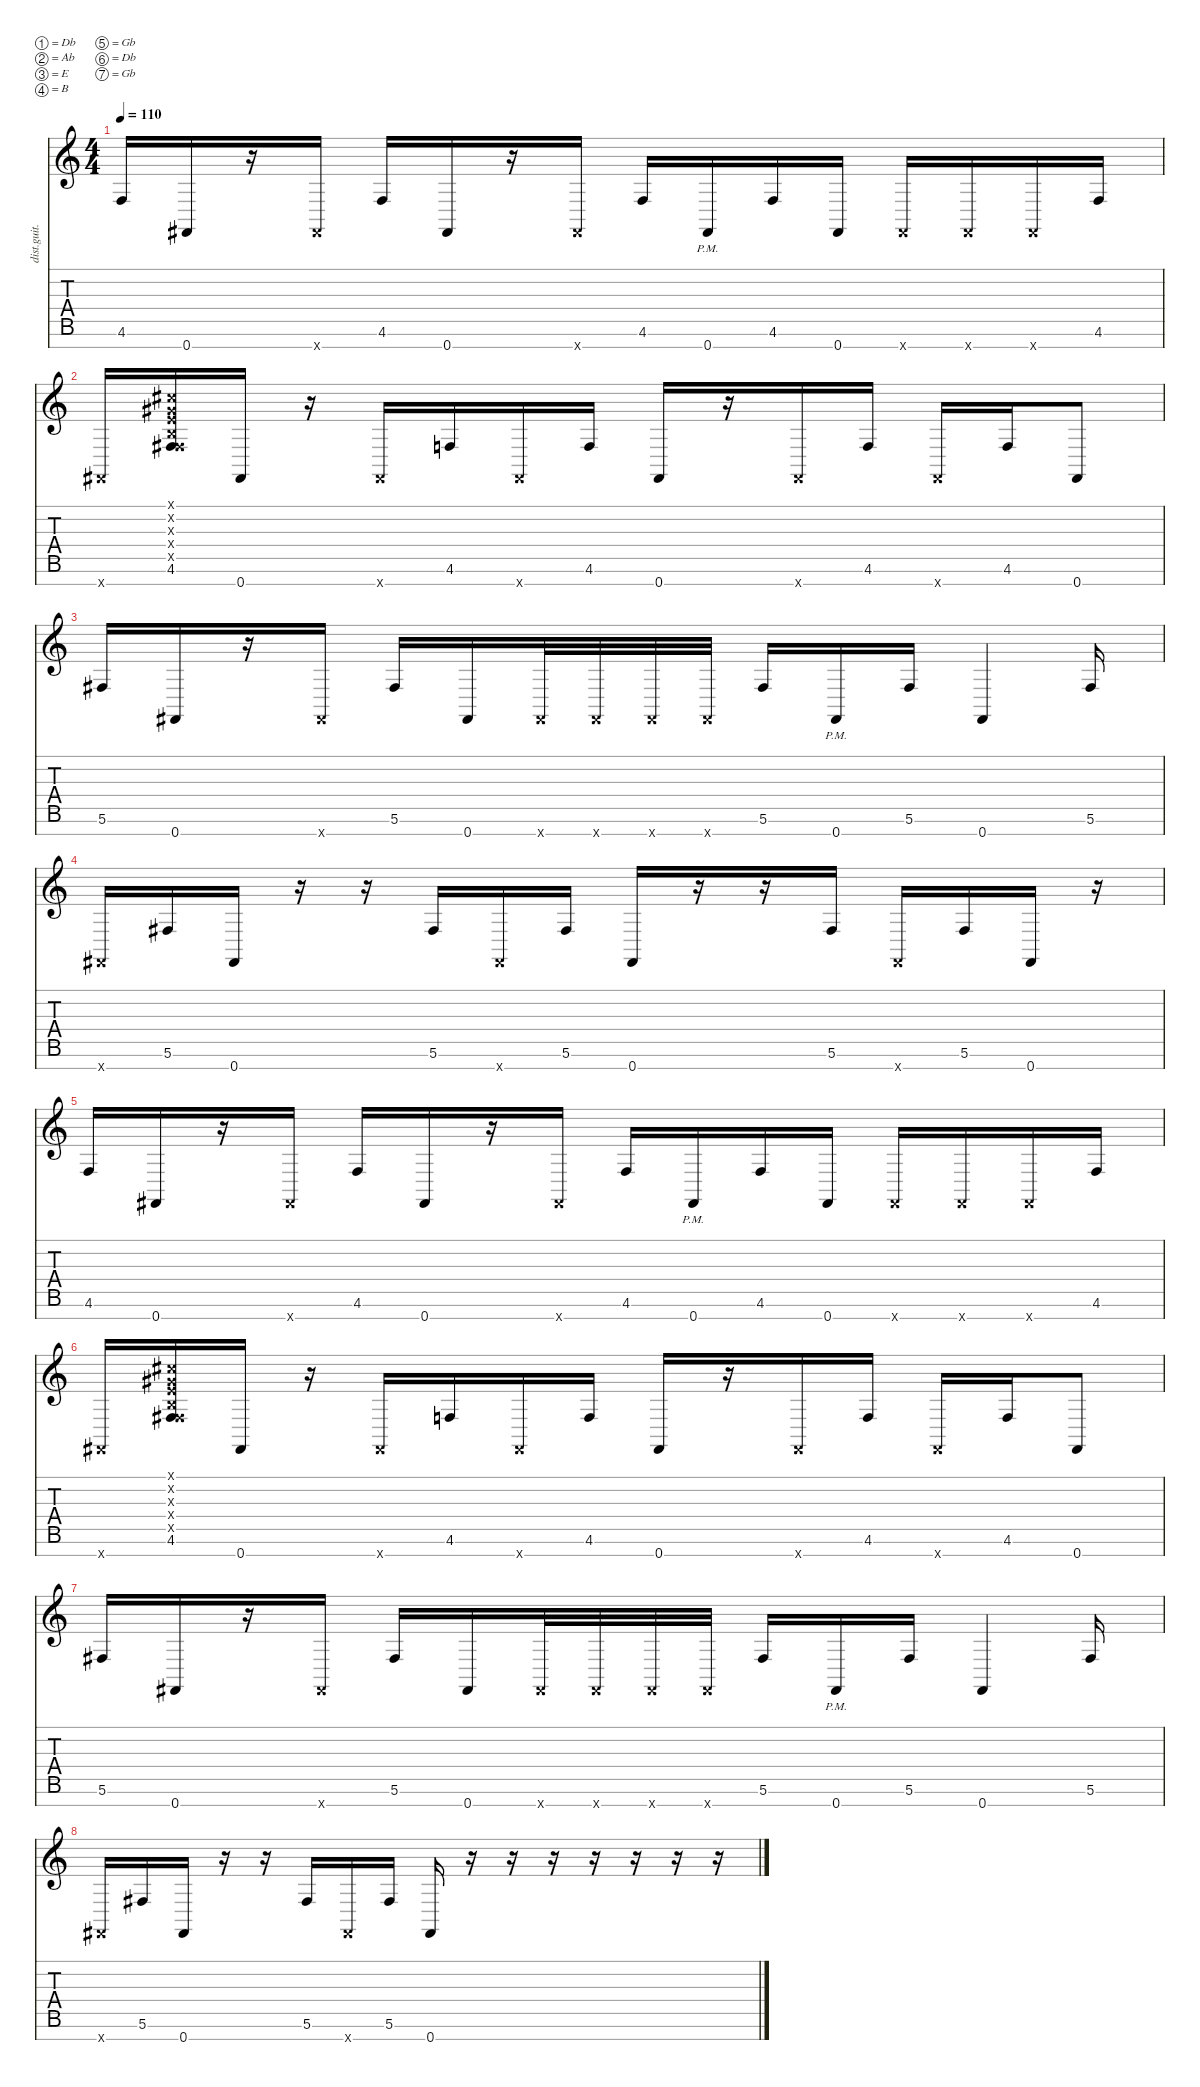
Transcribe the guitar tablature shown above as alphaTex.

\defaultSystemsLayout 4
\hideDynamics
\bracketExtendMode nobrackets
\otherSystemsTrackNameOrientation horizontal
\track ("Distortion Guitar" "dist.guit.") {instrument distortionguitar}
\staff {score tabs}
\tuning (Db4 Ab3 E3 B2 Gb2 Db2 Gb1)
\ts (4 4)
\tempo 110
\clef g2
\ks c
4.6.16{dy mf beam Up} 0.7{acc #}.16{beam Up} r.16{beam Up} 0.7{x acc #}.16{beam Up} 4.6.16{beam Up} 0.7{acc #}.16{beam Up} r.16{beam Up} 0.7{x acc #}.16{beam Up} 4.6.16{beam Up} 0.7{pm acc #}.16{beam Up} 4.6.16{beam Up} 0.7{acc #}.16{beam Up} 0.7{x acc #}.16{beam Up} 0.7{x acc #}.16{beam Up} 0.7{x acc #}.16{beam Up} 4.6.16{beam Up} |
0.7{x acc #}.16{beam Up} (4.6 0.1{x acc #} 0.2{x acc #} 0.3{x} 0.4{x} 0.5{x acc #}).16{beam Up} 0.7{acc #}.16{beam Up} r.16{beam Up} 0.7{x acc #}.16{beam Up} 4.6.16{beam Up} 0.7{x acc #}.16{beam Up} 4.6.16{beam Up} 0.7{acc #}.16{beam Up} r.16{beam Up} 0.7{x acc #}.16{beam Up} 4.6.16{beam Up} 0.7{x acc #}.16{beam Up} 4.6.16{beam Up} 0.7{acc #}.8{beam Up} |
5.6{acc #}.16{beam Up} 0.7{acc #}.16{beam Up} r.16{beam Up} 0.7{x acc #}.16{beam Up} 5.6{acc #}.16{beam Up} 0.7{acc #}.16{beam Up} 0.7{x acc #}.32{beam Up} 0.7{x acc #}.32{beam Up} 0.7{x acc #}.32{beam Up} 0.7{x acc #}.32{beam Up} 5.6{acc #}.16{beam Up} 0.7{pm acc #}.16{beam Up} 5.6{acc #}.16{beam Up} 0.7{acc #}.4{beam Up} 5.6{acc #}.16{beam Up} |
0.7{x acc #}.16{beam Up} 5.6{acc #}.16{beam Up} 0.7{acc #}.16{beam Up} r.16{beam Up} r.16{beam Up} 5.6{acc #}.16{beam Up} 0.7{x acc #}.16{beam Up} 5.6{acc #}.16{beam Up} 0.7{acc #}.16{beam Up} r.16{beam Up} r.16{beam Up} 5.6{acc #}.16{beam Up} 0.7{x acc #}.16{beam Up} 5.6{acc #}.16{beam Up} 0.7{acc #}.16{beam Up} r.16{beam Up} |
4.6.16{beam Up} 0.7{acc #}.16{beam Up} r.16{beam Up} 0.7{x acc #}.16{beam Up} 4.6.16{beam Up} 0.7{acc #}.16{beam Up} r.16{beam Up} 0.7{x acc #}.16{beam Up} 4.6.16{beam Up} 0.7{pm acc #}.16{beam Up} 4.6.16{beam Up} 0.7{acc #}.16{beam Up} 0.7{x acc #}.16{beam Up} 0.7{x acc #}.16{beam Up} 0.7{x acc #}.16{beam Up} 4.6.16{beam Up} |
0.7{x acc #}.16{beam Up} (4.6 0.5{x acc #} 0.4{x} 0.3{x} 0.2{x acc #} 0.1{x acc #}).16{beam Up} 0.7{acc #}.16{beam Up} r.16{beam Up} 0.7{x acc #}.16{beam Up} 4.6.16{beam Up} 0.7{x acc #}.16{beam Up} 4.6.16{beam Up} 0.7{acc #}.16{beam Up} r.16{beam Up} 0.7{x acc #}.16{beam Up} 4.6.16{beam Up} 0.7{x acc #}.16{beam Up} 4.6.16{beam Up} 0.7{acc #}.8{beam Up} |
5.6{acc #}.16{beam Up} 0.7{acc #}.16{beam Up} r.16{beam Up} 0.7{x acc #}.16{beam Up} 5.6{acc #}.16{beam Up} 0.7{acc #}.16{beam Up} 0.7{x acc #}.32{beam Up} 0.7{x acc #}.32{beam Up} 0.7{x acc #}.32{beam Up} 0.7{x acc #}.32{beam Up} 5.6{acc #}.16{beam Up} 0.7{pm acc #}.16{beam Up} 5.6{acc #}.16{beam Up} 0.7{acc #}.4{beam Up} 5.6{acc #}.16{beam Up} |
0.7{x acc #}.16{beam Up} 5.6{acc #}.16{beam Up} 0.7{acc #}.16{beam Up} r.16{beam Up} r.16{beam Up} 5.6{acc #}.16{beam Up} 0.7{x acc #}.16{beam Up} 5.6{acc #}.16{beam Up} 0.7{acc #}.16{beam Up} r.16{beam Up} r.16{beam Up} r.16{beam Up} r.16{beam Up} r.16{beam Up} r.16{beam Up} r.16{beam Up}
